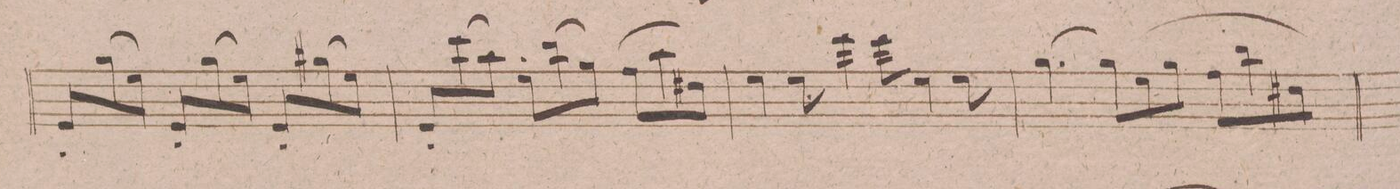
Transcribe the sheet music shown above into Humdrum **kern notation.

**kern	**dynam
*I"Violino 1mo	*
*clefG2	*
*k[f#]	*
*M9/8	*
8e'/L	.
(8gg\	.
8ee\J)	.
8e'/L	.
(8gg\	.
8ee\J)	.
8e'/L	.
(8gg#X\	.
8ee\J)	.
=70	=70
8e'/L	.
(8ccc\	.
8aa\J)	.
8ee'\L	.
(8bb\	.
8gg\J)	.
(8ff#\L	.
8aa\)	.
8dd#X\J	.
=71	=71
4ee\	.
8ee\	.
4eee\	.
8eee\	.
4ee\	.
8ee\	.
=72	=72
[4.gg\	.
8gg\L]	.
(8ee\	.
8gg\J	.
8ff#\L	.
8bb\	.
8dd#X\J)	.
=73	=73
*-	*-
